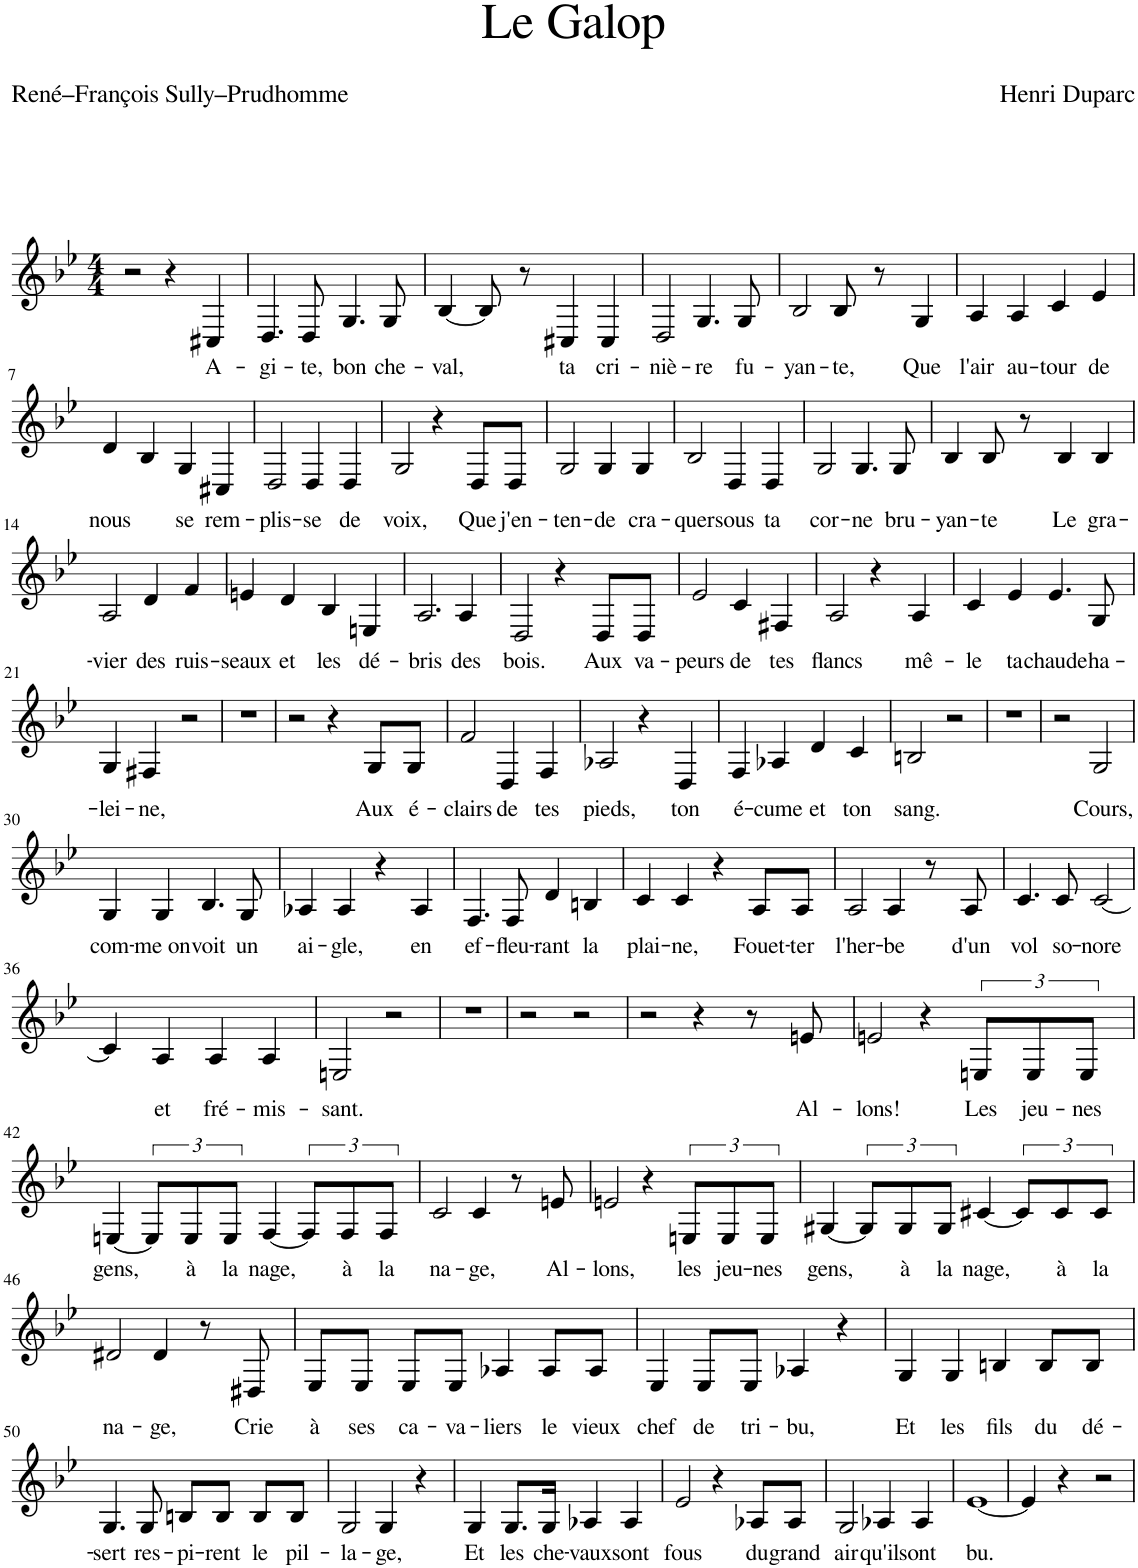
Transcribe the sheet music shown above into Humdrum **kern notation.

**kern	**text
*part1	*part1
*staff1	*staff1
*I"Piano	*
*I'Pno	*
*clefG2	*
*k[b-e-]	*
*M4/4	*
=1	=1
2r	.
4r	.
!	!LO:LY:b
4C#X/	A-
=2	=2
!	!LO:LY:b
4.D/	-gi-
!	!LO:LY:b
8D/	-te,
!	!LO:LY:b
4.G/	bon
!	!LO:LY:b
8G/	che-
=3	=3
!	!LO:LY:b
[4B-/	-val,
8B-/]	.
8r	.
!	!LO:LY:b
4C#X/	ta
!	!LO:LY:b
4C#/	cri-
=4	=4
!	!LO:LY:b
2D/	-niè-
!	!LO:LY:b
4.G/	-re
!	!LO:LY:b
8G/	fu-
=5	=5
!	!LO:LY:b
2B-/	-yan-
!	!LO:LY:b
8B-/	-te,
8r	.
!	!LO:LY:b
4G/	Que
=6	=6
!	!LO:LY:b
4A/	l'air
!	!LO:LY:b
4A/	au-
!	!LO:LY:b
4c/	-tour
!	!LO:LY:b
4e-/	de
!!LO:LB:g=z
=7	=7
!	!LO:LY:b
4d/	nous
4B-/	.
!	!LO:LY:b
4G/	se
!	!LO:LY:b
4C#X/	rem-
=8	=8
!	!LO:LY:b
2D/	-plis-
!	!LO:LY:b
4D/	-se
!	!LO:LY:b
4D/	de
=9	=9
!	!LO:LY:b
2G/	voix,
4r	.
!	!LO:LY:b
8D/L	Que
!	!LO:LY:b
8D/J	j'en-
=10	=10
!	!LO:LY:b
2G/	-ten-
!	!LO:LY:b
4G/	-de
!	!LO:LY:b
4G/	cra-
=11	=11
!	!LO:LY:b
2B-/	-quer
!	!LO:LY:b
4D/	sous
!	!LO:LY:b
4D/	ta
=12	=12
!	!LO:LY:b
2G/	cor-
!	!LO:LY:b
4.G/	-ne
!	!LO:LY:b
8G/	bru-
=13	=13
!	!LO:LY:b
4B-/	-yan-
!	!LO:LY:b
8B-/	-te
8r	.
!	!LO:LY:b
4B-/	Le
!	!LO:LY:b
4B-/	gra-
!!LO:LB:g=z
=14	=14
!	!LO:LY:b
2A/	-vier
!	!LO:LY:b
4d/	des
!	!LO:LY:b
4f/	ruis-
=15	=15
!	!LO:LY:b
4en/	-seaux
!	!LO:LY:b
4d/	et
!	!LO:LY:b
4B-/	les
!	!LO:LY:b
4En/	dé-
=16	=16
!	!LO:LY:b
2.A/	-bris
!	!LO:LY:b
4A/	des
=17	=17
!	!LO:LY:b
2D/	bois.
4r	.
!	!LO:LY:b
8D/L	Aux
!	!LO:LY:b
8D/J	va-
=18	=18
!	!LO:LY:b
2e-/	-peurs
!	!LO:LY:b
4c/	de
!	!LO:LY:b
4F#X/	tes
=19	=19
!	!LO:LY:b
2A/	flancs
4r	.
!	!LO:LY:b
4A/	mê-
=20	=20
!	!LO:LY:b
4c/	-le
!	!LO:LY:b
4e-/	ta
!	!LO:LY:b
4.e-/	chaude
!	!LO:LY:b
8G/	ha-
!!LO:LB:g=z
=21	=21
!	!LO:LY:b
4G/	-lei-
!	!LO:LY:b
4F#X/	-ne,
2r	.
=22	=22
1r	.
=23	=23
2r	.
4r	.
!	!LO:LY:b
8G/L	Aux
!	!LO:LY:b
8G/J	é-
=24	=24
!	!LO:LY:b
2f/	-clairs
!	!LO:LY:b
4D/	de
!	!LO:LY:b
4F/	tes
=25	=25
!	!LO:LY:b
2A-X/	pieds,
4r	.
!	!LO:LY:b
4D/	ton
=26	=26
!	!LO:LY:b
4F/	é-
!	!LO:LY:b
4A-X/	-cume
!	!LO:LY:b
4d/	et
!	!LO:LY:b
4c/	ton
=27	=27
!	!LO:LY:b
2Bn/	sang.
2r	.
=28	=28
1r	.
=29	=29
2r	.
!	!LO:LY:b
2G/	Cours,
!!LO:LB:g=z
=30	=30
!	!LO:LY:b
4G/	com-
!	!LO:LY:b
4G/	-me on
!	!LO:LY:b
4.B-/	voit
!	!LO:LY:b
8G/	un
=31	=31
!	!LO:LY:b
4A-X/	ai-
!	!LO:LY:b
4A-/	-gle,
4r	.
!	!LO:LY:b
4A-/	en
=32	=32
!	!LO:LY:b
4.F/	ef-
!	!LO:LY:b
8F/	-fleu-
!	!LO:LY:b
4d/	-rant
!	!LO:LY:b
4Bn/	la
=33	=33
!	!LO:LY:b
4c/	plai-
!	!LO:LY:b
4c/	-ne,
4r	.
!	!LO:LY:b
8A/L	Fouet-
!	!LO:LY:b
8A/J	-ter
=34	=34
!	!LO:LY:b
2A/	l'her-
!	!LO:LY:b
4A/	-be
8r	.
!	!LO:LY:b
8A/	d'un
=35	=35
!	!LO:LY:b
4.c/	vol
!	!LO:LY:b
8c/	so-
!	!LO:LY:b
[2c/	-nore
!!LO:LB:g=z
=36	=36
4c/]	.
!	!LO:LY:b
4A/	et
!	!LO:LY:b
4A/	fré-
!	!LO:LY:b
4A/	-mis-
=37	=37
!	!LO:LY:b
2En/	-sant.
2r	.
=38	=38
1r	.
=39	=39
2r	.
2r	.
=40	=40
2r	.
4r	.
8r	.
!	!LO:LY:b
8en/	Al-
=41	=41
!	!LO:LY:b
2en/	-lons!
4r	.
!	!LO:LY:b
12En/L	Les
!	!LO:LY:b
12E/	jeu-
!	!LO:LY:b
12E/J	-nes
!!LO:LB:g=z
=42	=42
!	!LO:LY:b
[4En/	gens,
12E/L]	.
!	!LO:LY:b
12E/	à
!	!LO:LY:b
12E/J	la
!	!LO:LY:b
[4F/	nage,
12F/L]	.
!	!LO:LY:b
12F/	à
!	!LO:LY:b
12F/J	la
=43	=43
!	!LO:LY:b
2c/	na-
!	!LO:LY:b
4c/	-ge,
8r	.
!	!LO:LY:b
8en/	Al-
=44	=44
!	!LO:LY:b
2en/	-lons,
4r	.
!	!LO:LY:b
12En/L	les
!	!LO:LY:b
12E/	jeu-
!	!LO:LY:b
12E/J	-nes
=45	=45
!	!LO:LY:b
[4G#X/	gens,
12G#/L]	.
!	!LO:LY:b
12G#/	à
!	!LO:LY:b
12G#/J	la
!	!LO:LY:b
[4c#X/	nage,
12c#/L]	.
!	!LO:LY:b
12c#/	à
!	!LO:LY:b
12c#/J	la
!!LO:LB:g=z
=46	=46
!	!LO:LY:b
2d#X/	na-
!	!LO:LY:b
4d#/	-ge,
8r	.
!	!LO:LY:b
8D#X/	Crie
=47	=47
!	!LO:LY:b
8E-/L	à
!	!LO:LY:b
8E-/J	ses
!	!LO:LY:b
8E-/L	ca-
!	!LO:LY:b
8E-/J	-va-
!	!LO:LY:b
4A-X/	-liers
!	!LO:LY:b
8A-/L	le
!	!LO:LY:b
8A-/J	vieux
=48	=48
!	!LO:LY:b
4E-/	chef
!	!LO:LY:b
8E-/L	de
!	!LO:LY:b
8E-/J	tri-
!	!LO:LY:b
4A-X/	-bu,
4r	.
=49	=49
!	!LO:LY:b
4G/	Et
!	!LO:LY:b
4G/	les
!	!LO:LY:b
4Bn/	fils
!	!LO:LY:b
8B/L	du
!	!LO:LY:b
8B/J	dé-
!!LO:LB:g=z
=50	=50
!	!LO:LY:b
4.G/	-sert
!	!LO:LY:b
8G/	res-
!	!LO:LY:b
8Bn/L	-pi-
!	!LO:LY:b
8B/J	-rent
!	!LO:LY:b
8B/L	le
!	!LO:LY:b
8B/J	pil-
=51	=51
!	!LO:LY:b
2G/	-la-
!	!LO:LY:b
4G/	-ge,
4r	.
=52	=52
!	!LO:LY:b
4G/	Et
!	!LO:LY:b
8.G/L	les
!	!LO:LY:b
16G/Jk	che-
!	!LO:LY:b
4A-X/	-vaux
!	!LO:LY:b
4A-/	sont
=53	=53
!	!LO:LY:b
2e-/	fous
4r	.
!	!LO:LY:b
8A-X/L	du
!	!LO:LY:b
8A-/J	grand
=54	=54
!	!LO:LY:b
2G/	air
!	!LO:LY:b
4A-X/	qu'ils
!	!LO:LY:b
4A-/	ont
=55	=55
!	!LO:LY:b
[1e-	bu.
=56	=56
4e-/]	.
4r	.
2r	.
=	=
*-	*-
